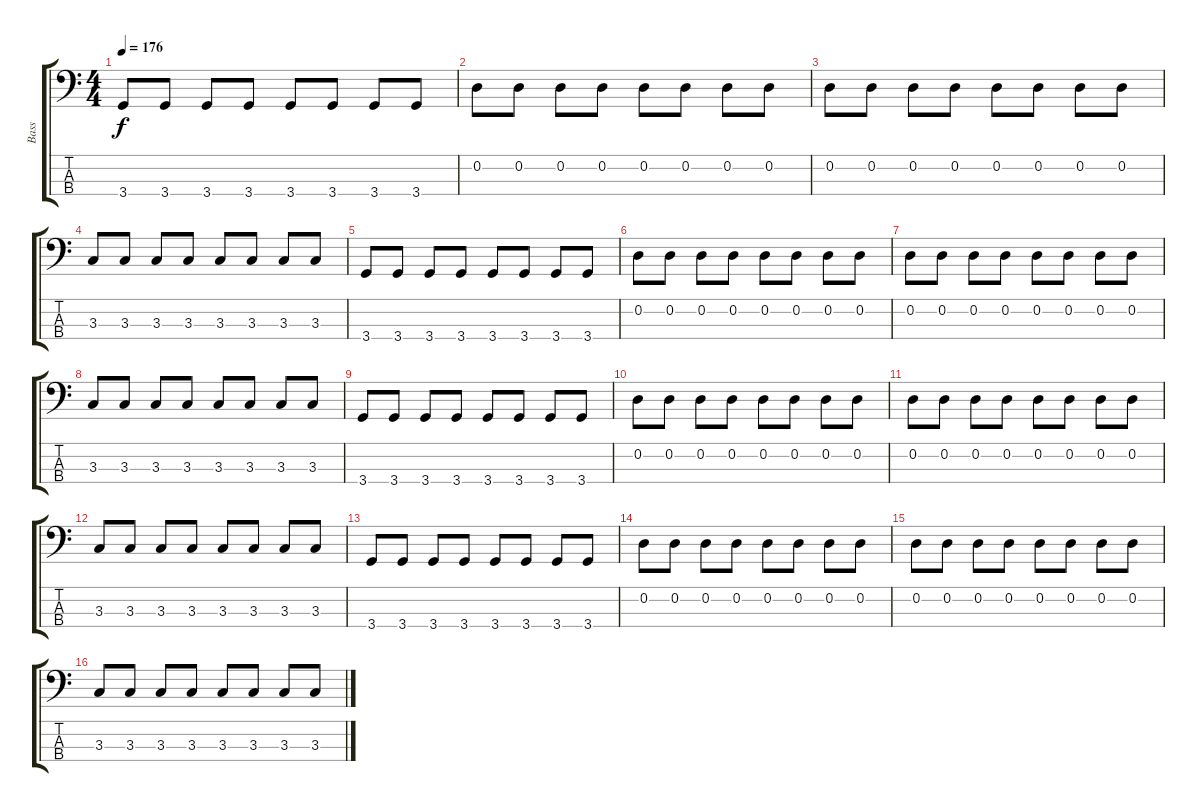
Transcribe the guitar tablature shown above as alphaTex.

\track ("Bass" "Bass") {instrument electricbassfinger}
\staff {score tabs}
\tuning (G2 D2 A1 E1) {hide}
\ts (4 4)
\tempo 176
\clef f4
\ks c
3.4.8{dy f} 3.4.8 3.4.8 3.4.8 3.4.8 3.4.8 3.4.8 3.4.8 |
0.2.8 0.2.8 0.2.8 0.2.8 0.2.8 0.2.8 0.2.8 0.2.8 |
0.2.8 0.2.8 0.2.8 0.2.8 0.2.8 0.2.8 0.2.8 0.2.8 |
3.3.8 3.3.8 3.3.8 3.3.8 3.3.8 3.3.8 3.3.8 3.3.8 |
3.4.8 3.4.8 3.4.8 3.4.8 3.4.8 3.4.8 3.4.8 3.4.8 |
0.2.8 0.2.8 0.2.8 0.2.8 0.2.8 0.2.8 0.2.8 0.2.8 |
0.2.8 0.2.8 0.2.8 0.2.8 0.2.8 0.2.8 0.2.8 0.2.8 |
3.3.8 3.3.8 3.3.8 3.3.8 3.3.8 3.3.8 3.3.8 3.3.8 |
3.4.8 3.4.8 3.4.8 3.4.8 3.4.8 3.4.8 3.4.8 3.4.8 |
0.2.8 0.2.8 0.2.8 0.2.8 0.2.8 0.2.8 0.2.8 0.2.8 |
0.2.8 0.2.8 0.2.8 0.2.8 0.2.8 0.2.8 0.2.8 0.2.8 |
3.3.8 3.3.8 3.3.8 3.3.8 3.3.8 3.3.8 3.3.8 3.3.8 |
3.4.8 3.4.8 3.4.8 3.4.8 3.4.8 3.4.8 3.4.8 3.4.8 |
0.2.8 0.2.8 0.2.8 0.2.8 0.2.8 0.2.8 0.2.8 0.2.8 |
0.2.8 0.2.8 0.2.8 0.2.8 0.2.8 0.2.8 0.2.8 0.2.8 |
3.3.8 3.3.8 3.3.8 3.3.8 3.3.8 3.3.8 3.3.8 3.3.8
